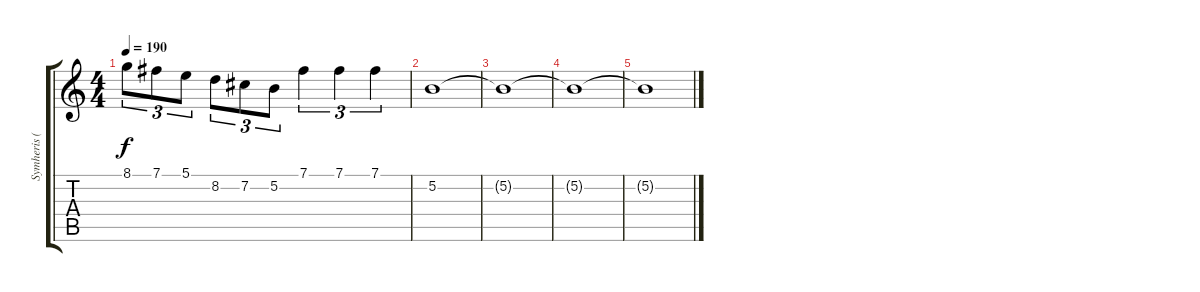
\track ("Symheris (Lead)" "Symheris (") {instrument distortionguitar}
\staff {score tabs}
\tuning (B3 Gb3 D3 A2 E2 B1) {hide}
\ts (4 4)
\tempo 190
\clef g2
\ks c
8.1.8{tu (3 2) dy f} 7.1.8{tu (3 2)} 5.1.8{tu (3 2)} 8.2.8{tu (3 2)} 7.2.8{tu (3 2)} 5.2.8{tu (3 2)} 7.1.4{tu (3 2)} 7.1.4{tu (3 2)} 7.1.4{tu (3 2)} |
5.2.1 |
5.2{t}.1 |
5.2{t}.1 |
5.2{t}.1
